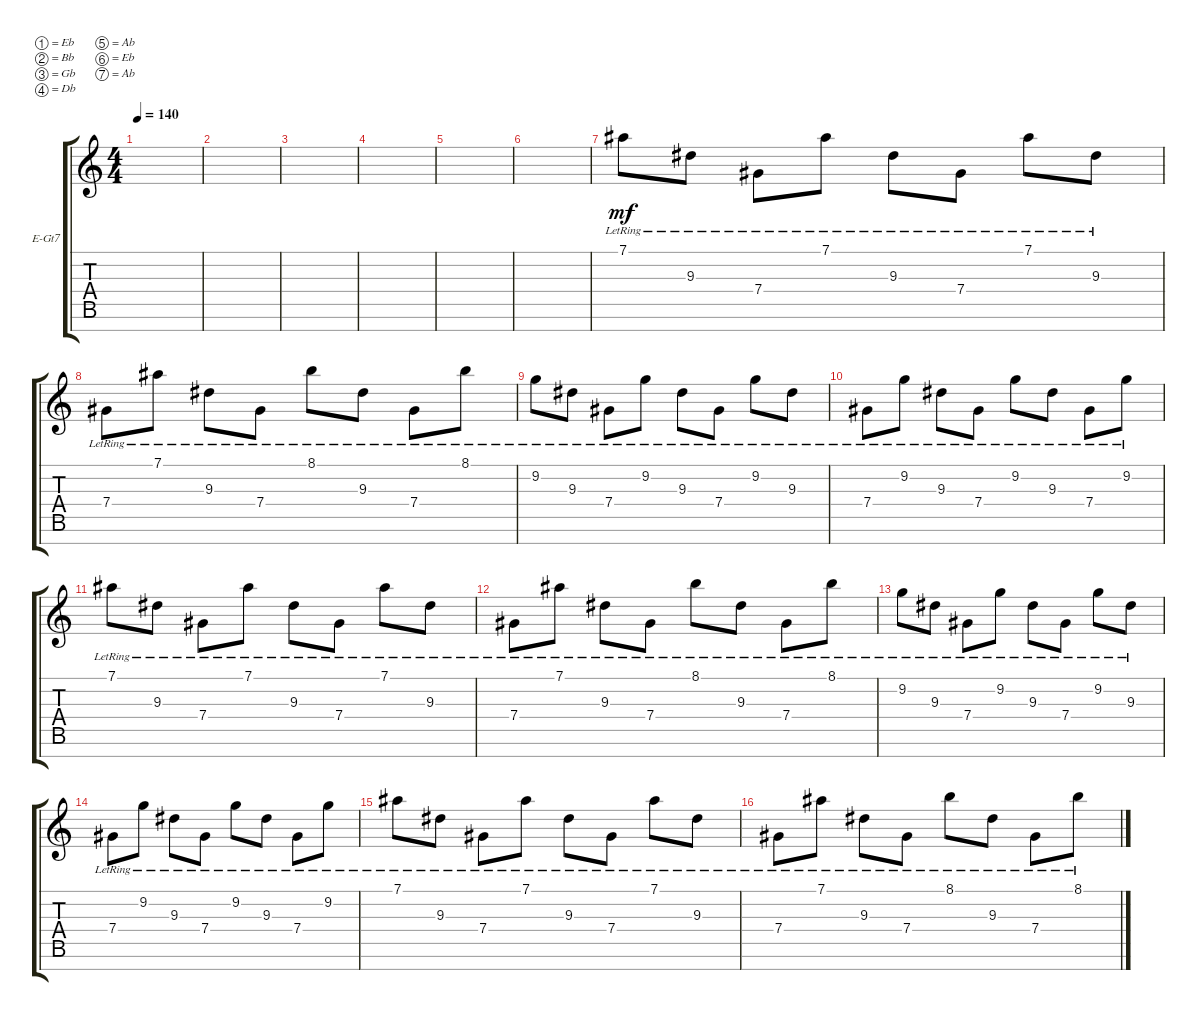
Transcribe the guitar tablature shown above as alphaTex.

\bracketExtendMode groupsimilarinstruments
\firstSystemTrackNameOrientation horizontal
\otherSystemsTrackNameOrientation horizontal
\track ("Middle Guitar Ambient" "E-Gt7") {instrument electricguitarclean}
\staff {score tabs}
\tuning (Eb4 Bb3 Gb3 Db3 Ab2 Eb2 Ab1)
\ts (4 4)
\tempo 140
\clef g2
\ks c
|
|
|
|
|
|
7.1{lr}.8{dy mf} 9.3{lr}.8 7.4{lr}.8 7.1{lr}.8 9.3{lr}.8 7.4{lr}.8 7.1{lr}.8 9.3{lr}.8 |
7.4{lr}.8 7.1{lr}.8 9.3{lr}.8 7.4{lr}.8 8.1{lr}.8 9.3{lr}.8 7.4{lr}.8 8.1{lr}.8 |
9.2{lr}.8 9.3{lr}.8 7.4{lr}.8 9.2{lr}.8 9.3{lr}.8 7.4{lr}.8 9.2{lr}.8 9.3{lr}.8 |
7.4{lr}.8 9.2{lr}.8 9.3{lr}.8 7.4{lr}.8 9.2{lr}.8 9.3{lr}.8 7.4{lr}.8 9.2{lr}.8 |
7.1{lr}.8 9.3{lr}.8 7.4{lr}.8 7.1{lr}.8 9.3{lr}.8 7.4{lr}.8 7.1{lr}.8 9.3{lr}.8 |
7.4{lr}.8 7.1{lr}.8 9.3{lr}.8 7.4{lr}.8 8.1{lr}.8 9.3{lr}.8 7.4{lr}.8 8.1{lr}.8 |
9.2{lr}.8 9.3{lr}.8 7.4{lr}.8 9.2{lr}.8 9.3{lr}.8 7.4{lr}.8 9.2{lr}.8 9.3{lr}.8 |
7.4{lr}.8 9.2{lr}.8 9.3{lr}.8 7.4{lr}.8 9.2{lr}.8 9.3{lr}.8 7.4{lr}.8 9.2{lr}.8 |
7.1{lr}.8 9.3{lr}.8 7.4{lr}.8 7.1{lr}.8 9.3{lr}.8 7.4{lr}.8 7.1{lr}.8 9.3{lr}.8 |
7.4{lr}.8 7.1{lr}.8 9.3{lr}.8 7.4{lr}.8 8.1{lr}.8 9.3{lr}.8 7.4{lr}.8 8.1{lr}.8
